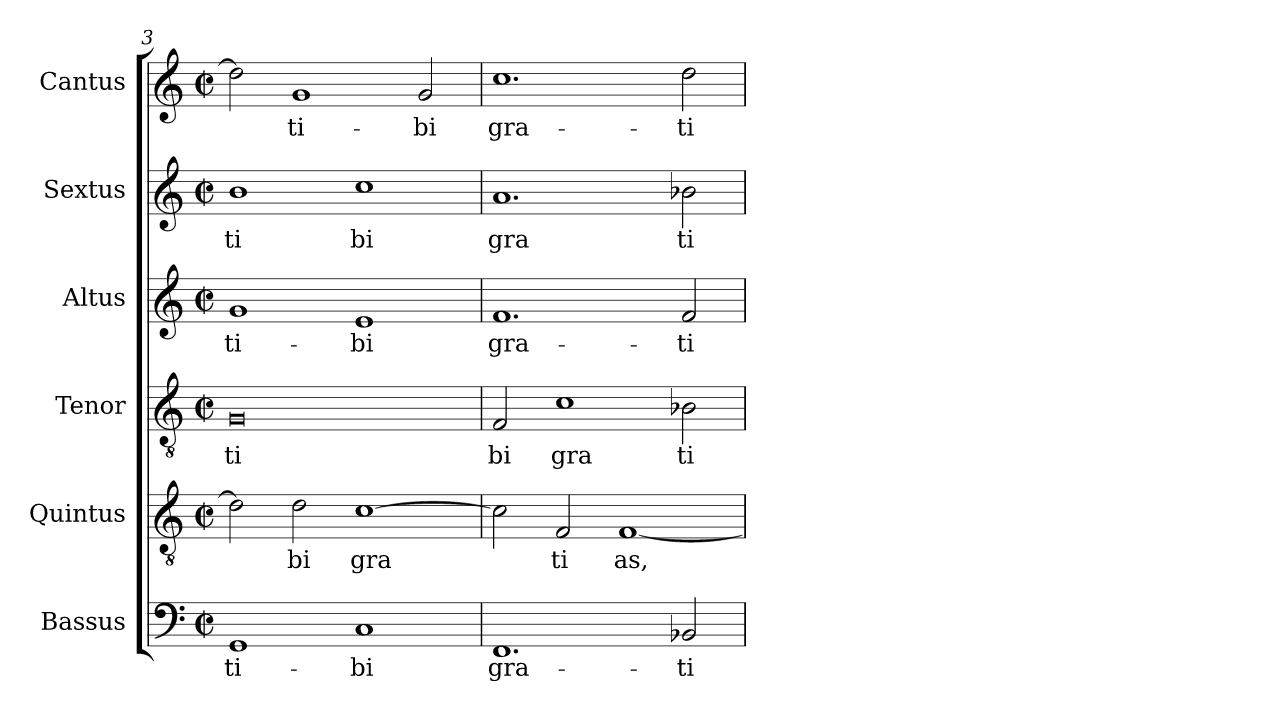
**kern	**text	**kern	**text	**kern	**text	**kern	**text	**kern	**text	**kern	**text
*part6	*part6	*part5	*part5	*part4	*part4	*part3	*part3	*part2	*part2	*part1	*part1
*staff6	*staff6	*staff5	*staff5	*staff4	*staff4	*staff3	*staff3	*staff2	*staff2	*staff1	*staff1
*I"Bassus	*	*I"Quintus	*	*I"Tenor	*	*I"Altus	*	*I"Sextus	*	*I"Cantus	*
*clefF4	*	*clefGv2	*	*clefGv2	*	*clefG2	*	*clefG2	*	*clefG2	*
*k[]	*	*k[]	*	*k[]	*	*k[]	*	*k[]	*	*k[]	*
*C:	*	*C:	*	*C:	*	*C:	*	*C:	*	*C:	*
*M2/2	*	*M2/2	*	*M2/2	*	*M2/2	*	*M2/2	*	*M2/2	*
*met(c|)	*	*met(c|)	*	*met(c|)	*	*met(c|)	*	*met(c|)	*	*met(c|)	*
=3	=3	=3	=3	=3	=3	=3	=3	=3	=3	=3	=3
!	!LO:LY:b:cj	!	!LO:LY:b:cj	!	!LO:LY:b:cj	!	!LO:LY:b:cj	!	!LO:LY:b:cj	!	!LO:LY:b:cj
1GG	ti-	2d\]	.	0G	ti	1g	ti-	1b	ti	2dd\]	.
!	!	!	!LO:LY:b:cj	!	!	!	!	!	!	!	!LO:LY:b:cj
.	.	2d\	bi	.	.	.	.	.	.	1g	ti-
!	!LO:LY:b:cj	!	!LO:LY:b:cj	!	!	!	!LO:LY:b:cj	!	!LO:LY:b:cj	!	!
1C	-bi	[>1c	gra	.	.	1e	-bi	1cc	bi	.	.
!	!	!	!	!	!	!	!	!	!	!	!LO:LY:b:cj
.	.	.	.	.	.	.	.	.	.	2g/	-bi
=4	=4	=4	=4	=4	=4	=4	=4	=4	=4	=4	=4
!	!LO:LY:b:cj	!	!LO:LY:b:cj	!	!LO:LY:b:cj	!	!LO:LY:b:cj	!	!LO:LY:b:cj	!	!LO:LY:b:cj
1.FF	gra-	2c\]	.	2F/	bi	1.f	gra-	1.a	gra	1.cc	gra-
!	!	!	!LO:LY:b:cj	!	!LO:LY:b:cj	!	!	!	!	!	!
.	.	2F/	ti	1c	gra	.	.	.	.	.	.
!	!	!	!LO:LY:b:cj	!	!	!	!	!	!	!	!
.	.	[<1F	as,	.	.	.	.	.	.	.	.
!	!LO:LY:b:cj	!	!	!	!LO:LY:b:cj	!	!LO:LY:b:cj	!	!LO:LY:b:cj	!	!LO:LY:b:cj
2BB-X/	-ti-	.	.	2B-X\	ti	2f/	-ti-	2b-X\	ti	2dd\	-ti-
=	=	=	=	=	=	=	=	=	=	=	=
*-	*-	*-	*-	*-	*-	*-	*-	*-	*-	*-	*-
